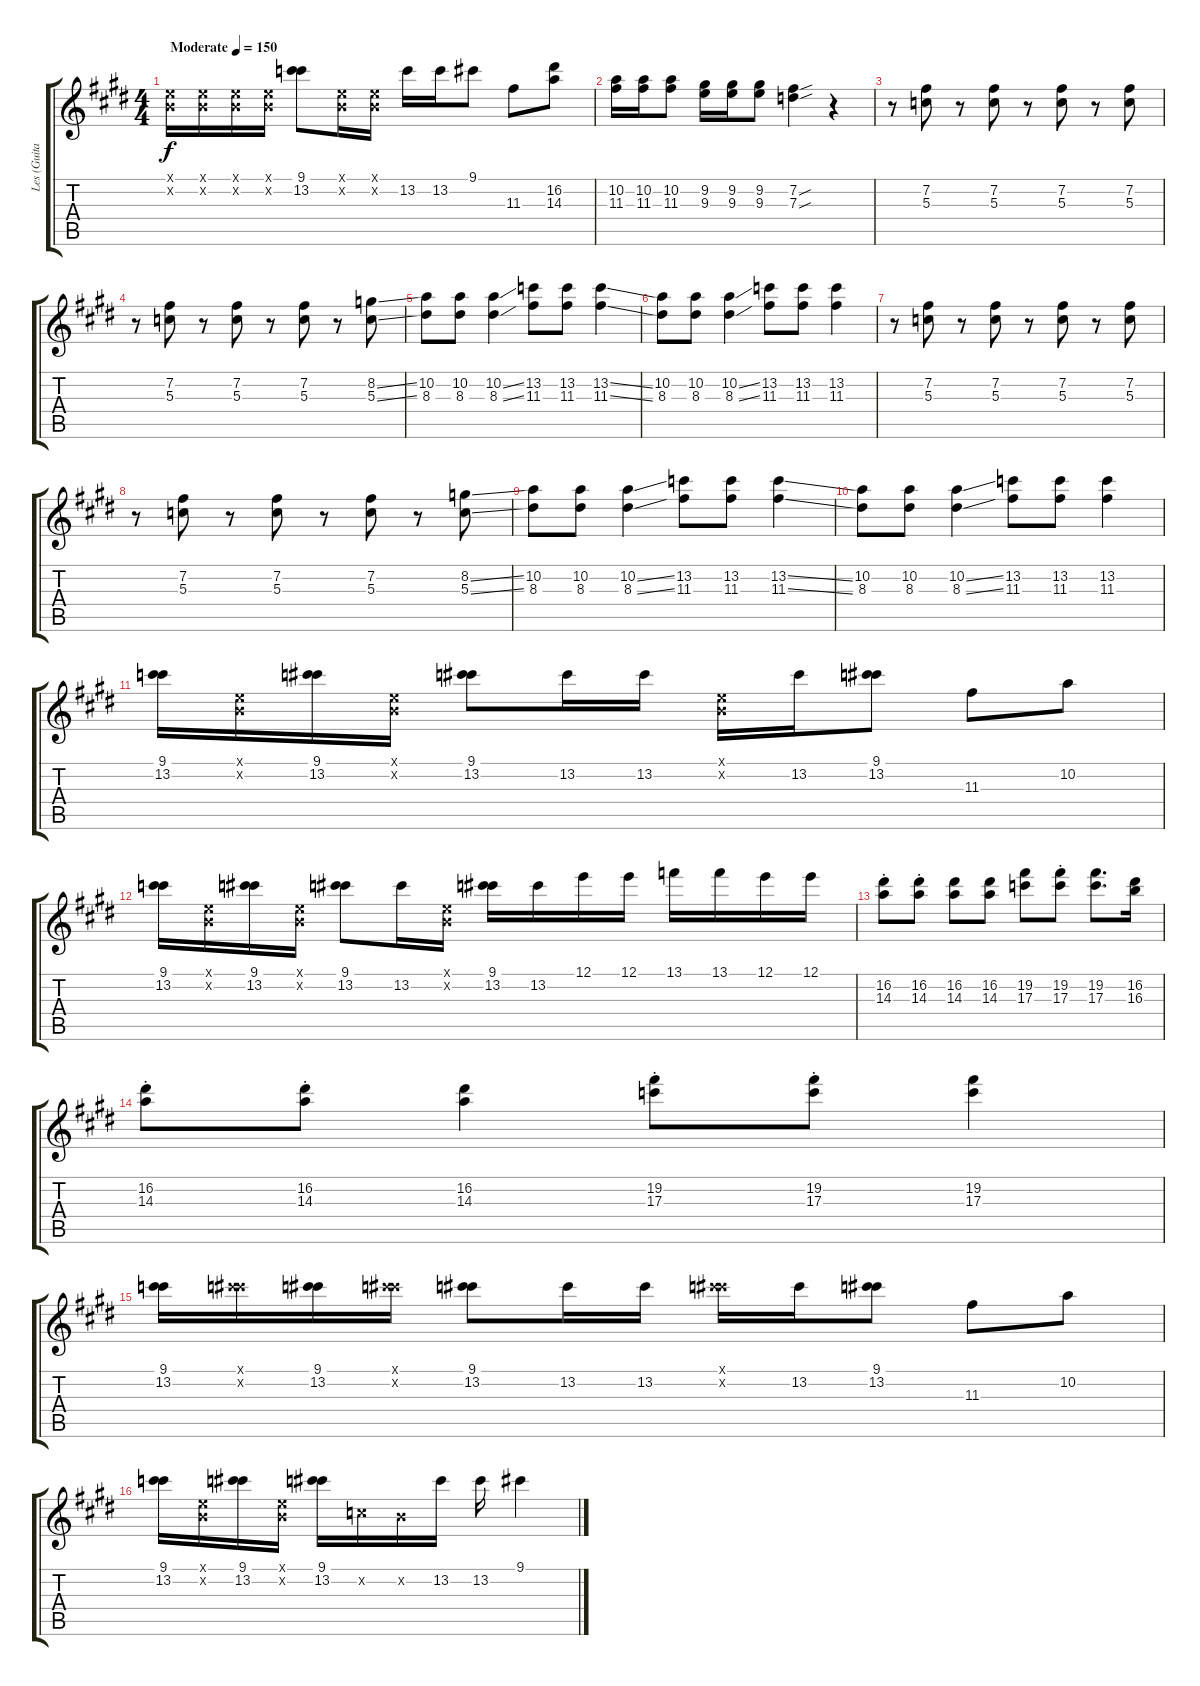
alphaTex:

\track ("Les (Guitar)" "Les (Guita") {instrument electricguitarclean}
\staff {score tabs}
\tuning (E4 B3 G3 D3 A2 E2) {hide}
\ts (4 4)
\tempo (150 "Moderate")
\clef g2
\ks e
(0.1{x} 0.2{x}).16{dy f instrument electricguitarclean} (0.1{x} 0.2{x}).16 (0.1{x} 0.2{x}).16 (0.1{x} 0.2{x}).16 (9.1 13.2).8 (0.1{x} 0.2{x}).16 (0.1{x} 0.2{x}).16 13.2.16 13.2.16 9.1.8 11.3.8 (16.2 14.3).8 |
(10.2 11.3).16 (10.2 11.3).16 (10.2 11.3).8 (9.2 9.3).16 (9.2 9.3).16 (9.2 9.3).8 (7.2{sou} 7.3{sou}).4 r.4 |
r.8 (7.2 5.3).8 r.8 (7.2 5.3).8 r.8 (7.2 5.3).8 r.8 (7.2 5.3).8 |
r.8 (7.2 5.3).8 r.8 (7.2 5.3).8 r.8 (7.2 5.3).8 r.8 (8.2{ss} 5.3{ss}).8 |
(10.2 8.3).8 (10.2 8.3).8 (10.2{ss} 8.3{ss}).4 (13.2 11.3).8 (13.2 11.3).8 (13.2{ss} 11.3{ss}).4 |
(10.2 8.3).8 (10.2 8.3).8 (10.2{ss} 8.3{ss}).4 (13.2 11.3).8 (13.2 11.3).8 (13.2 11.3).4 |
r.8 (7.2 5.3).8 r.8 (7.2 5.3).8 r.8 (7.2 5.3).8 r.8 (7.2 5.3).8 |
r.8 (7.2 5.3).8 r.8 (7.2 5.3).8 r.8 (7.2 5.3).8 r.8 (8.2{ss} 5.3{ss}).8 |
(10.2 8.3).8 (10.2 8.3).8 (10.2{ss} 8.3{ss}).4 (13.2 11.3).8 (13.2 11.3).8 (13.2{ss} 11.3{ss}).4 |
(10.2 8.3).8 (10.2 8.3).8 (10.2{ss} 8.3{ss}).4 (13.2 11.3).8 (13.2 11.3).8 (13.2 11.3).4 |
(9.1 13.2).16 (0.1{x} 0.2{x}).16 (9.1 13.2).16 (0.1{x} 0.2{x}).16 (9.1 13.2).8 13.2.16 13.2.16 (0.1{x} 0.2{x}).16 13.2.16 (9.1 13.2).8 11.3.8 10.2.8 |
(9.1 13.2).16 (0.1{x} 0.2{x}).16 (9.1 13.2).16 (0.1{x} 0.2{x}).16 (9.1 13.2).8 13.2.16 (0.1{x} 0.2{x}).16 (9.1 13.2).16 13.2.16 12.1.16 12.1.16 13.1.16 13.1.16 12.1.16 12.1.16 |
(16.2{st} 14.3{st}).8 (16.2{st} 14.3{st}).8 (16.2 14.3).8 (16.2 14.3).8 (19.2 17.3).8 (19.2{st} 17.3{st}).8 (19.2 17.3).8{d} (16.2 16.3).16 |
(16.2{st} 14.3{st}).8 (16.2{st} 14.3{st}).8 (16.2 14.3).4 (19.2{st} 17.3{st}).8 (19.2{st} 17.3{st}).8 (19.2 17.3).4 |
(9.1 13.2).16 (9.1{x} 13.2{x}).16 (9.1 13.2).16 (9.1{x} 13.2{x}).16 (9.1 13.2).8 13.2.16 13.2.16 (9.1{x} 13.2{x}).16 13.2.16 (9.1 13.2).8 11.3.8 10.2.8 |
(9.1 13.2).16 (0.1{x} 0.2{x}).16 (9.1 13.2).16 (0.1{x} 0.2{x}).16 (9.1 13.2).16 1.2{x}.16 0.2{x}.16 13.2.16 13.2.16 9.1.4
